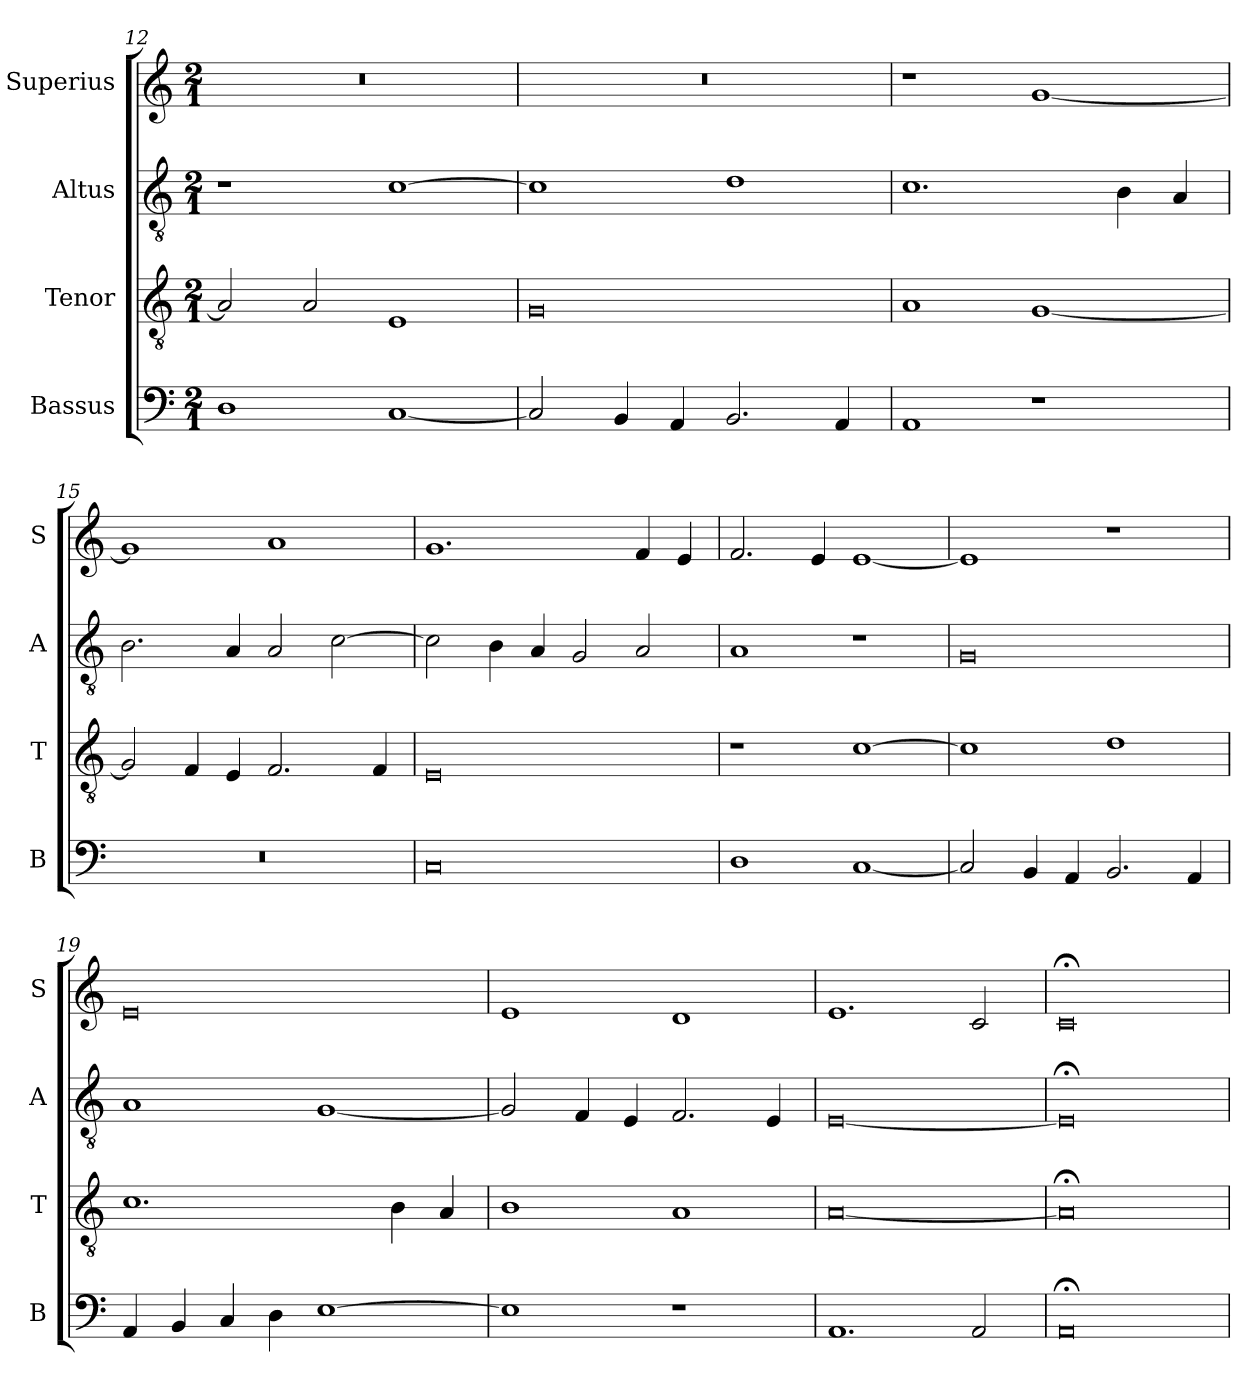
**kern	**kern	**kern	**kern
*part4	*part3	*part2	*part1
*staff4	*staff3	*staff2	*staff1
*I"Bassus	*I"Tenor	*I"Altus	*I"Superius
*I'B	*I'T	*I'A	*I'S
*clefF4	*clefGv2	*clefGv2	*clefG2
*k[]	*k[]	*k[]	*k[]
*C:	*C:	*C:	*C:
*M2/1	*M2/1	*M2/1	*M2/1
=12	=12	=12	=12
1D	2A]	1r	0r
.	2A	.	.
[1C	1E	[1c	.
=13	=13	=13	=13
2C]	0G	1c]	0r
4BB	.	.	.
4AA	.	.	.
2.BB	.	1d	.
4AA	.	.	.
=14	=14	=14	=14
1AA	1A	1.c	1r
1r	[1G	.	[1g
.	.	4B	.
.	.	4A	.
=15	=15	=15	=15
0r	2G]	2.B	1g]
.	4F	.	.
.	4E	4A	.
.	2.F	2A	1a
.	.	[2c	.
.	4F	.	.
=16	=16	=16	=16
0C	0E	2c]	1.g
.	.	4B	.
.	.	4A	.
.	.	2G	.
.	.	2A	4f
.	.	.	4e
=17	=17	=17	=17
1D	1r	1A	2.f
.	.	.	4e
[1C	[1c	1r	[1e
=18	=18	=18	=18
2C]	1c]	0G	1e]
4BB	.	.	.
4AA	.	.	.
2.BB	1d	.	1r
4AA	.	.	.
=19	=19	=19	=19
4AA	1.c	1A	0e
4BB	.	.	.
4C	.	.	.
4D	.	.	.
[1E	.	[1G	.
.	4B	.	.
.	4A	.	.
=20	=20	=20	=20
1E]	1B	2G]	1e
.	.	4F	.
.	.	4E	.
1r	1A	2.F	1d
.	.	4E	.
=21	=21	=21	=21
1.AA	[0A	[0E	1.e
2AA	.	.	2c
=22	=22	=22	=22
0AA;<	0A;<]	0E;<]	0c;<
=	=	=	=
*-	*-	*-	*-
